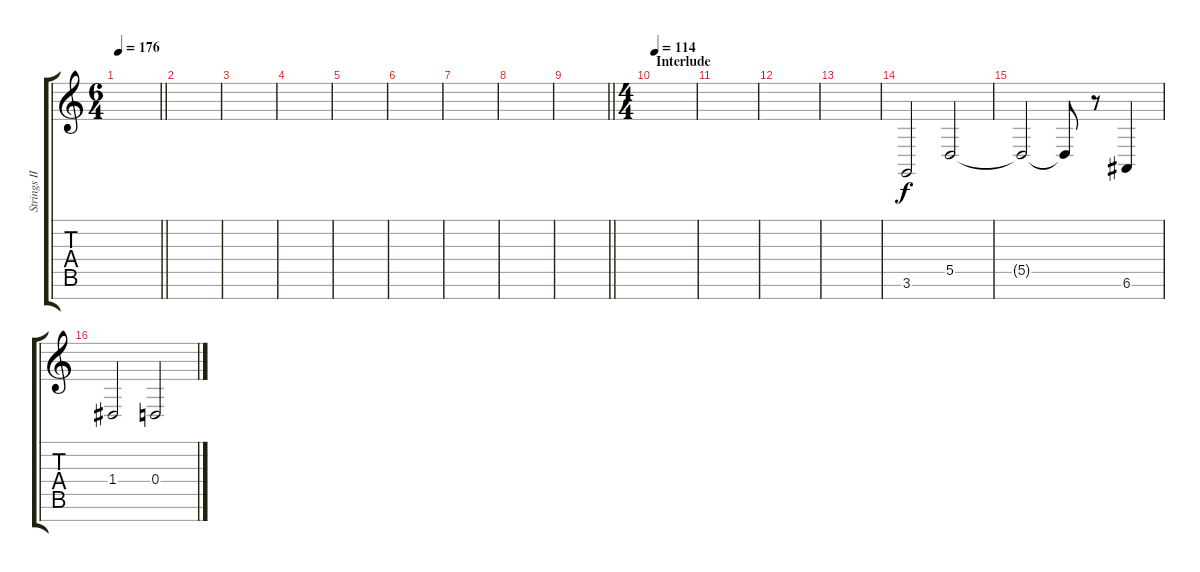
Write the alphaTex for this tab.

\track ("Strings III" "Strings II") {instrument stringensemble1}
\staff {score tabs}
\tuning (E4 B3 G3 D3 A2 E2 B1) {hide}
\ts (6 4)
\tempo 176
\clef g2
\barLineRight lightlight
\ks c
|
|
|
|
|
|
|
|
\barLineRight lightlight
|
\ts (4 4)
\section ("" "Interlude")
\tempo 114
|
|
|
|
3.6.2{volume 16} 5.5.2 |
5.5{t}.2 5.5{t}.8 r.8 6.6.4 |
1.4.2 0.4.2
